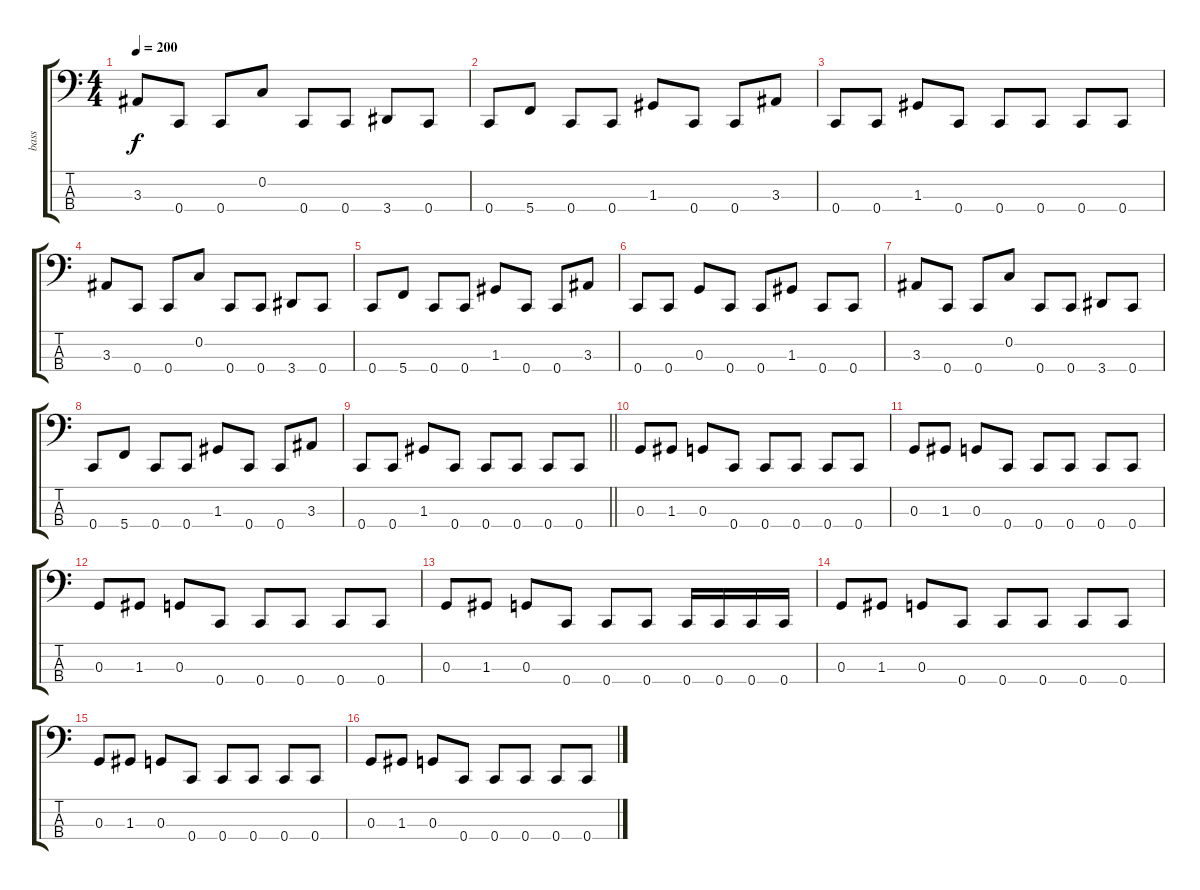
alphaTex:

\track ("bass" "bass") {instrument electricbasspick}
\staff {score tabs}
\tuning (F2 C2 G1 C1) {hide}
\ts (4 4)
\tempo 200
\clef f4
\ks c
3.3.8{dy f} 0.4.8 0.4.8 0.2.8 0.4.8 0.4.8 3.4.8 0.4.8 |
0.4.8 5.4.8 0.4.8 0.4.8 1.3.8 0.4.8 0.4.8 3.3.8 |
0.4.8 0.4.8 1.3.8 0.4.8 0.4.8 0.4.8 0.4.8 0.4.8 |
3.3.8 0.4.8 0.4.8 0.2.8 0.4.8 0.4.8 3.4.8 0.4.8 |
0.4.8 5.4.8 0.4.8 0.4.8 1.3.8 0.4.8 0.4.8 3.3.8 |
0.4.8 0.4.8 0.3.8 0.4.8 0.4.8 1.3.8 0.4.8 0.4.8 |
3.3.8 0.4.8 0.4.8 0.2.8 0.4.8 0.4.8 3.4.8 0.4.8 |
0.4.8 5.4.8 0.4.8 0.4.8 1.3.8 0.4.8 0.4.8 3.3.8 |
\barLineRight lightlight
0.4.8 0.4.8 1.3.8 0.4.8 0.4.8 0.4.8 0.4.8 0.4.8 |
0.3.8 1.3.8 0.3.8 0.4.8 0.4.8 0.4.8 0.4.8 0.4.8 |
0.3.8 1.3.8 0.3.8 0.4.8 0.4.8 0.4.8 0.4.8 0.4.8 |
0.3.8 1.3.8 0.3.8 0.4.8 0.4.8 0.4.8 0.4.8 0.4.8 |
0.3.8 1.3.8 0.3.8 0.4.8 0.4.8 0.4.8 0.4.16 0.4.16 0.4.16 0.4.16 |
0.3.8 1.3.8 0.3.8 0.4.8 0.4.8 0.4.8 0.4.8 0.4.8 |
0.3.8 1.3.8 0.3.8 0.4.8 0.4.8 0.4.8 0.4.8 0.4.8 |
0.3.8 1.3.8 0.3.8 0.4.8 0.4.8 0.4.8 0.4.8 0.4.8
